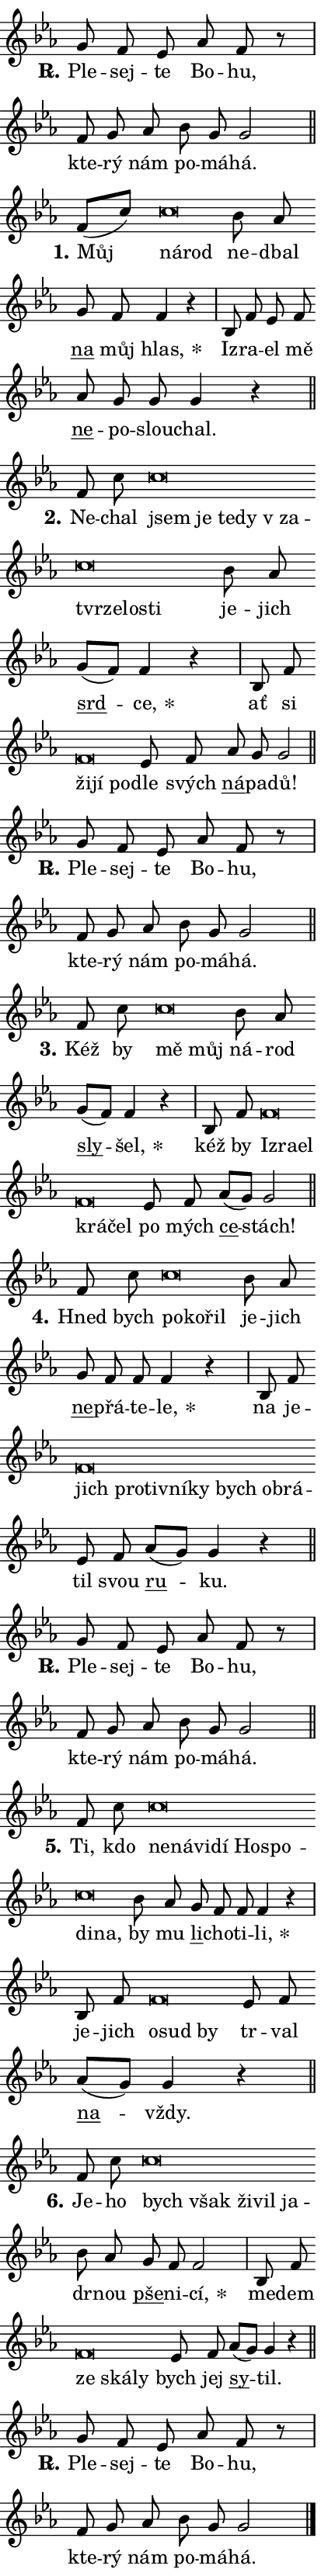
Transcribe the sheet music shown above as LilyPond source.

\version "2.24.0"
\header { tagline = "" }
\paper {
  indent = 0\cm
  top-margin = 0\cm
  right-margin = 0.13\cm % to fit lyric hyphens
  bottom-margin = 0\cm
  left-margin = 0\cm
  paper-width = 7\cm
  page-breaking = #ly:one-page-breaking
  system-system-spacing.basic-distance = #11
  score-system-spacing.basic-distance = #11
  ragged-last = ##f
}


%% Author: Thomas Morley
%% https://lists.gnu.org/archive/html/lilypond-user/2020-05/msg00002.html
#(define (line-position grob)
"Returns position of @var[grob} in current system:
   @code{'start}, if at first time-step
   @code{'end}, if at last time-step
   @code{'middle} otherwise
"
  (let* ((col (ly:item-get-column grob))
         (ln (ly:grob-object col 'left-neighbor))
         (rn (ly:grob-object col 'right-neighbor))
         (col-to-check-left (if (ly:grob? ln) ln col))
         (col-to-check-right (if (ly:grob? rn) rn col))
         (break-dir-left
           (and
             (ly:grob-property col-to-check-left 'non-musical #f)
             (ly:item-break-dir col-to-check-left)))
         (break-dir-right
           (and
             (ly:grob-property col-to-check-right 'non-musical #f)
             (ly:item-break-dir col-to-check-right))))
        (cond ((eqv? 1 break-dir-left) 'start)
              ((eqv? -1 break-dir-right) 'end)
              (else 'middle))))

#(define (tranparent-at-line-position vctor)
  (lambda (grob)
  "Relying on @code{line-position} select the relevant enry from @var{vctor}.
Used to determine transparency,"
    (case (line-position grob)
      ((end) (not (vector-ref vctor 0)))
      ((middle) (not (vector-ref vctor 1)))
      ((start) (not (vector-ref vctor 2))))))

noteHeadBreakVisibility =
#(define-music-function (break-visibility)(vector?)
"Makes @code{NoteHead}s transparent relying on @var{break-visibility}"
#{
  \override NoteHead.transparent =
    #(tranparent-at-line-position break-visibility)
#})

#(define delete-ledgers-for-transparent-note-heads
  (lambda (grob)
    "Reads whether a @code{NoteHead} is transparent.
If so this @code{NoteHead} is removed from @code{'note-heads} from
@var{grob}, which is supposed to be @code{LedgerLineSpanner}.
As a result ledgers are not printed for this @code{NoteHead}"
    (let* ((nhds-array (ly:grob-object grob 'note-heads))
           (nhds-list
             (if (ly:grob-array? nhds-array)
                 (ly:grob-array->list nhds-array)
                 '()))
           ;; Relies on the transparent-property being done before
           ;; Staff.LedgerLineSpanner.after-line-breaking is executed.
           ;; This is fragile ...
           (to-keep
             (remove
               (lambda (nhd)
                 (ly:grob-property nhd 'transparent #f))
               nhds-list)))
      ;; TODO find a better method to iterate over grob-arrays, similiar
      ;; to filter/remove etc for lists
      ;; For now rebuilt from scratch
      (set! (ly:grob-object grob 'note-heads)  '())
      (for-each
        (lambda (nhd)
          (ly:pointer-group-interface::add-grob grob 'note-heads nhd))
        to-keep))))

squashNotes = {
  \override NoteHead.X-extent = #'(-0.2 . 0.2)
  \override NoteHead.Y-extent = #'(-0.75 . 0)
  \override NoteHead.stencil =
    #(lambda (grob)
       (let ((pos (ly:grob-property grob 'staff-position)))
         (begin
           (if (< pos -7) (display "ERROR: Lower brevis then expected\n") (display ""))
           (if (<= pos -6) ly:text-interface::print ly:note-head::print))))
}
unSquashNotes = {
  \revert NoteHead.X-extent
  \revert NoteHead.Y-extent
  \revert NoteHead.stencil
}

hideNotes = \noteHeadBreakVisibility #begin-of-line-visible
unHideNotes = \noteHeadBreakVisibility #all-visible

% work-around for resetting accidentals
% https://lilypond.org/doc/v2.23/Documentation/notation/displaying-rhythms#unmetered-music
cadenzaMeasure = {
  \cadenzaOff
  \partial 1024 s1024
  \cadenzaOn
}

#(define-markup-command (accent layout props text) (markup?)
  "Underline accented syllable"
  (interpret-markup layout props
    #{\markup \override #'(offset . 4.3) \underline { #text }#}))

responsum = \markup \concat {
  "R" \hspace #-1.05 \path #0.1 #'((moveto 0 0.07) (lineto 0.9 0.8)) \hspace #0.05 "."
}

spaceSize = #0.6828661417322834 % exact space size for TeX Gyre Schola

\layout {
  \context {
    \Staff
    \remove "Time_signature_engraver"
    \override LedgerLineSpanner.after-line-breaking = #delete-ledgers-for-transparent-note-heads
  }
  \context {
    \Lyrics {
      \override LyricSpace.minimum-distance = \spaceSize
      \override LyricText.font-name = #"TeX Gyre Schola"
      \override LyricText.font-size = 1
      \override StanzaNumber.font-name = #"TeX Gyre Schola Bold"
      \override StanzaNumber.font-size = 1
    }
  }
  \context {
    \Score 
    \override NoteHead.text =
      #(lambda (grob) 
        (let ((pos (ly:grob-property grob 'staff-position)))
          #{\markup {
            \combine
              \halign #-0.55 \raise #(if (= pos -6) 0 0.5) \override #'(thickness . 2) \draw-line #'(3.2 . 0)
              \musicglyph "noteheads.sM1"
          }#}))
  }
}

% magnetic-lyrics.ily
%
%   written by
%     Jean Abou Samra <jean@abou-samra.fr>
%     Werner Lemberg <wl@gnu.org>
%
%   adapted by
%     Jiri Hon <jiri.hon@gmail.com>
%
% Version 2022-Apr-15

% https://www.mail-archive.com/lilypond-user@gnu.org/msg149350.html

#(define (Left_hyphen_pointer_engraver context)
   "Collect syllable-hyphen-syllable occurrences in lyrics and store
them in properties.  This engraver only looks to the left.  For
example, if the lyrics input is @code{foo -- bar}, it does the
following.

@itemize @bullet
@item
Set the @code{text} property of the @code{LyricHyphen} grob between
@q{foo} and @q{bar} to @code{foo}.

@item
Set the @code{left-hyphen} property of the @code{LyricText} grob with
text @q{foo} to the @code{LyricHyphen} grob between @q{foo} and
@q{bar}.
@end itemize

Use this auxiliary engraver in combination with the
@code{lyric-@/text::@/apply-@/magnetic-@/offset!} hook."
   (let ((hyphen #f)
         (text #f))
     (make-engraver
      (acknowledgers
       ((lyric-syllable-interface engraver grob source-engraver)
        (set! text grob)))
      (end-acknowledgers
       ((lyric-hyphen-interface engraver grob source-engraver)
        ;(when (not (grob::has-interface grob 'lyric-space-interface))
          (set! hyphen grob)));)
      ((stop-translation-timestep engraver)
       (when (and text hyphen)
         (ly:grob-set-object! text 'left-hyphen hyphen))
       (set! text #f)
       (set! hyphen #f)))))

#(define (lyric-text::apply-magnetic-offset! grob)
   "If the space between two syllables is less than the value in
property @code{LyricText@/.details@/.squash-threshold}, move the right
syllable to the left so that it gets concatenated with the left
syllable.

Use this function as a hook for
@code{LyricText@/.after-@/line-@/breaking} if the
@code{Left_@/hyphen_@/pointer_@/engraver} is active."
   (let ((hyphen (ly:grob-object grob 'left-hyphen #f)))
     (when hyphen
       (let ((left-text (ly:spanner-bound hyphen LEFT)))
         (when (grob::has-interface left-text 'lyric-syllable-interface)
           (let* ((common (ly:grob-common-refpoint grob left-text X))
                  (this-x-ext (ly:grob-extent grob common X))
                  (left-x-ext
                   (begin
                     ;; Trigger magnetism for left-text.
                     (ly:grob-property left-text 'after-line-breaking)
                     (ly:grob-extent left-text common X)))
                  ;; `delta` is the gap width between two syllables.
                  (delta (- (interval-start this-x-ext)
                            (interval-end left-x-ext)))
                  (details (ly:grob-property grob 'details))
                  (threshold (assoc-get 'squash-threshold details 0.2)))
             (when (< delta threshold)
               (let* (;; We have to manipulate the input text so that
                      ;; ligatures crossing syllable boundaries are not
                      ;; disabled.  For languages based on the Latin
                      ;; script this is essentially a beautification.
                      ;; However, for non-Western scripts it can be a
                      ;; necessity.
                      (lt (ly:grob-property left-text 'text))
                      (rt (ly:grob-property grob 'text))
                      (is-space (grob::has-interface hyphen 'lyric-space-interface))
                      (space (if is-space " " ""))
                      (extra-delta (if is-space spaceSize 0))
                      ;; Append new syllable.
                      (ltrt-space (if (and (string? lt) (string? rt))
                                (string-append lt space rt)
                                (make-concat-markup (list lt space rt))))
                      ;; Right-align `ltrt` to the right side.
                      (ltrt-space-markup (grob-interpret-markup
                               grob
                               (make-translate-markup
                                (cons (interval-length this-x-ext) 0)
                                (make-right-align-markup ltrt-space)))))
                 (begin
                   ;; Don't print `left-text`.
                   (ly:grob-set-property! left-text 'stencil #f)
                   ;; Set text and stencil (which holds all collected
                   ;; syllables so far) and shift it to the left.
                   (ly:grob-set-property! grob 'text ltrt-space)
                   (ly:grob-set-property! grob 'stencil ltrt-space-markup)
                   (ly:grob-translate-axis! grob (- (- delta extra-delta)) X))))))))))


#(define (lyric-hyphen::displace-bounds-first grob)
   ;; Make very sure this callback isn't triggered too early.
   (let ((left (ly:spanner-bound grob LEFT))
         (right (ly:spanner-bound grob RIGHT)))
     (ly:grob-property left 'after-line-breaking)
     (ly:grob-property right 'after-line-breaking)
     (ly:lyric-hyphen::print grob)))

squashThreshold = #0.4

\layout {
  \context {
    \Lyrics
    \consists #Left_hyphen_pointer_engraver
    \override LyricText.after-line-breaking =
      #lyric-text::apply-magnetic-offset!
    \override LyricHyphen.stencil = #lyric-hyphen::displace-bounds-first
    \override LyricText.details.squash-threshold = \squashThreshold
    \override LyricHyphen.minimum-distance = 0
    \override LyricHyphen.minimum-length = \squashThreshold
  }
}

squashText = \override LyricText.details.squash-threshold = 9999
unSquashText = \override LyricText.details.squash-threshold = \squashThreshold

leftText = \override LyricText.self-alignment-X = #LEFT
unLeftText = \revert LyricText.self-alignment-X

starOffset = #(lambda (grob) 
                (let ((x_offset (ly:self-alignment-interface::aligned-on-x-parent grob)))
                  (if (= x_offset 0) 0 (+ x_offset 1.2))))

star = #(define-music-function (syllable)(string?)
"Append star separator at the end of a syllable"
#{
  \once \override LyricText.X-offset = #starOffset
  \lyricmode { \markup {
    #syllable
    \override #'((font-name . "TeX Gyre Schola Bold")) \hspace #0.2 \lower #0.65 \larger "*"
  } }
#})

starAccent = #(define-music-function (syllable)(string?)
"Append star separator at the end of a syllable and make accent"
#{
  \once \override LyricText.X-offset = #starOffset
  \lyricmode { \markup {
    \accent #syllable
    \override #'((font-name . "TeX Gyre Schola Bold")) \hspace #0.2 \lower #0.65 \larger "*"
  } }
#})

breath = #(define-music-function (syllable)(string?)
"Append breathing indicator at the end of a syllable"
#{
  \lyricmode { \markup { #syllable "+" } }
#})

optionalBreath = #(define-music-function (syllable)(string?)
"Append optional breathing indicator at the end of a syllable"
#{
  \lyricmode { \markup { #syllable "(+)" } }
#})


\score {
    <<
        \new Voice = "melody" { \cadenzaOn \key es \major \relative { g'8 f es as f r \cadenzaMeasure \bar "|" f g as \bar "" bes g g2 \cadenzaMeasure \bar "||" \break } }
        \new Lyrics \lyricsto "melody" { \lyricmode { \set stanza = \responsum
Ple -- sej -- te Bo -- hu, kte -- rý nám po -- má -- há. } }
    >>
    \layout {}
}

\score {
    <<
        \new Voice = "melody" { \cadenzaOn \key es \major \relative { f'8[( c')] \bar "" \squashNotes c\breve*1/16 \hideNotes \breve*1/16 \bar "" \unHideNotes \unSquashNotes bes8 as \bar "" g f f4 r \cadenzaMeasure \bar "|" bes,8 f'8 es8 f \bar "" as g g g4 r \cadenzaMeasure \bar "||" \break } }
        \new Lyrics \lyricsto "melody" { \lyricmode { \set stanza = "1."
Můj \leftText ná -- \squashText rod \unLeftText \unSquashText ne -- dbal \markup \accent na můj \star hlas, Iz -- ra -- el mě \markup \accent ne -- po -- slou -- chal. } }
    >>
    \layout {}
}

\score {
    <<
        \new Voice = "melody" { \cadenzaOn \key es \major \relative { f'8 c' \bar "" \squashNotes c\breve*1/16 \hideNotes \breve*1/16 \bar "" \breve*1/16 \bar "" \breve*1/16 \bar "" \breve*1/16 \bar "" \breve*1/16 \bar "" \breve*1/16 \bar "" \breve*1/16 \breve*1/16 \bar "" \unHideNotes \unSquashNotes bes8 as \bar "" g[( f)] f4 r \cadenzaMeasure \bar "|" bes,8 f' \bar "" \squashNotes f\breve*1/16 \hideNotes \breve*1/16 \breve*1/16 \bar "" \unHideNotes \unSquashNotes es8 f \bar "" as g g2 \cadenzaMeasure \bar "||" \break } }
        \new Lyrics \lyricsto "melody" { \lyricmode { \set stanza = "2."
Ne -- chal \leftText jsem \squashText je te -- dy "v za" -- tvr -- ze -- lo -- sti \unLeftText \unSquashText je -- jich \markup \accent srd -- \star ce, ať si \leftText ži -- \squashText jí po -- \unLeftText \unSquashText dle svých \markup \accent ná -- pa -- dů! } }
    >>
    \layout {}
}

\score {
    <<
        \new Voice = "melody" { \cadenzaOn \key es \major \relative { g'8 f es as f r \cadenzaMeasure \bar "|" f g as \bar "" bes g g2 \cadenzaMeasure \bar "||" \break } }
        \new Lyrics \lyricsto "melody" { \lyricmode { \set stanza = \responsum
Ple -- sej -- te Bo -- hu, kte -- rý nám po -- má -- há. } }
    >>
    \layout {}
}

\score {
    <<
        \new Voice = "melody" { \cadenzaOn \key es \major \relative { f'8 c' \bar "" \squashNotes c\breve*1/16 \hideNotes \breve*1/16 \bar "" \unHideNotes \unSquashNotes bes8 as \bar "" g[( f)] f4 r \cadenzaMeasure \bar "|" bes,8 f' \bar "" \squashNotes f\breve*1/16 \hideNotes \breve*1/16 \bar "" \breve*1/16 \bar "" \breve*1/16 \breve*1/16 \bar "" \unHideNotes \unSquashNotes es8 f \bar "" as[( g)] g2 \cadenzaMeasure \bar "||" \break } }
        \new Lyrics \lyricsto "melody" { \lyricmode { \set stanza = "3."
Kéž by \leftText mě \squashText můj \unLeftText \unSquashText ná -- rod \markup \accent sly -- \star šel, kéž by \leftText Iz -- \squashText ra -- el krá -- čel \unLeftText \unSquashText po mých \markup \accent ce -- stách! } }
    >>
    \layout {}
}

\score {
    <<
        \new Voice = "melody" { \cadenzaOn \key es \major \relative { f'8 c' \bar "" \squashNotes c\breve*1/16 \hideNotes \breve*1/16 \breve*1/16 \bar "" \unHideNotes \unSquashNotes bes8 as \bar "" g f f f4 r \cadenzaMeasure \bar "|" bes,8 f' \bar "" \squashNotes f\breve*1/16 \hideNotes \breve*1/16 \bar "" \breve*1/16 \bar "" \breve*1/16 \bar "" \breve*1/16 \bar "" \breve*1/16 \bar "" \breve*1/16 \breve*1/16 \bar "" \unHideNotes \unSquashNotes es8 f \bar "" as[( g)] g4 r \cadenzaMeasure \bar "||" \break } }
        \new Lyrics \lyricsto "melody" { \lyricmode { \set stanza = "4."
Hned bych \leftText po -- \squashText ko -- řil \unLeftText \unSquashText je -- jich \markup \accent ne -- přá -- te -- \star le, na je -- \leftText jich \squashText pro -- tiv -- ní -- ky bych ob -- rá -- \unLeftText \unSquashText til svou \markup \accent ru -- ku. } }
    >>
    \layout {}
}

\score {
    <<
        \new Voice = "melody" { \cadenzaOn \key es \major \relative { g'8 f es as f r \cadenzaMeasure \bar "|" f g as \bar "" bes g g2 \cadenzaMeasure \bar "||" \break } }
        \new Lyrics \lyricsto "melody" { \lyricmode { \set stanza = \responsum
Ple -- sej -- te Bo -- hu, kte -- rý nám po -- má -- há. } }
    >>
    \layout {}
}

\score {
    <<
        \new Voice = "melody" { \cadenzaOn \key es \major \relative { f'8 c' \bar "" \squashNotes c\breve*1/16 \hideNotes \breve*1/16 \bar "" \breve*1/16 \bar "" \breve*1/16 \bar "" \breve*1/16 \bar "" \breve*1/16 \bar "" \breve*1/16 \breve*1/16 \bar "" \unHideNotes \unSquashNotes bes8 as \bar "" g f f f4 r \cadenzaMeasure \bar "|" bes,8 f' \bar "" \squashNotes f\breve*1/16 \hideNotes \breve*1/16 \breve*1/16 \bar "" \unHideNotes \unSquashNotes es8 f \bar "" as[( g)] g4 r \cadenzaMeasure \bar "||" \break } }
        \new Lyrics \lyricsto "melody" { \lyricmode { \set stanza = "5."
Ti, kdo \leftText ne -- \squashText ná -- vi -- dí Ho -- spo -- di -- na, \unLeftText \unSquashText by mu \markup \accent li -- cho -- ti -- \star li, je -- jich \leftText o -- \squashText sud by \unLeftText \unSquashText tr -- val \markup \accent na -- vždy. } }
    >>
    \layout {}
}

\score {
    <<
        \new Voice = "melody" { \cadenzaOn \key es \major \relative { f'8 c' \bar "" \squashNotes c\breve*1/16 \hideNotes \breve*1/16 \bar "" \breve*1/16 \bar "" \breve*1/16 \breve*1/16 \bar "" \unHideNotes \unSquashNotes bes8 as \bar "" g f f2 \cadenzaMeasure \bar "|" bes,8 f' \bar "" \squashNotes f\breve*1/16 \hideNotes \breve*1/16 \breve*1/16 \bar "" \unHideNotes \unSquashNotes es8 f \bar "" as[( g)] g4 r \cadenzaMeasure \bar "||" \break } }
        \new Lyrics \lyricsto "melody" { \lyricmode { \set stanza = "6."
Je -- ho \leftText bych \squashText však ži -- vil ja -- \unLeftText \unSquashText dr -- nou \markup \accent pše -- ni -- \star cí, me -- dem \leftText ze \squashText ská -- ly \unLeftText \unSquashText bych jej \markup \accent sy -- til. } }
    >>
    \layout {}
}

\score {
    <<
        \new Voice = "melody" { \cadenzaOn \key es \major \relative { g'8 f es as f r \cadenzaMeasure \bar "|" f g as \bar "" bes g g2 \cadenzaMeasure \bar "||" \break } \bar "|." }
        \new Lyrics \lyricsto "melody" { \lyricmode { \set stanza = \responsum
Ple -- sej -- te Bo -- hu, kte -- rý nám po -- má -- há. } }
    >>
    \layout {}
}
